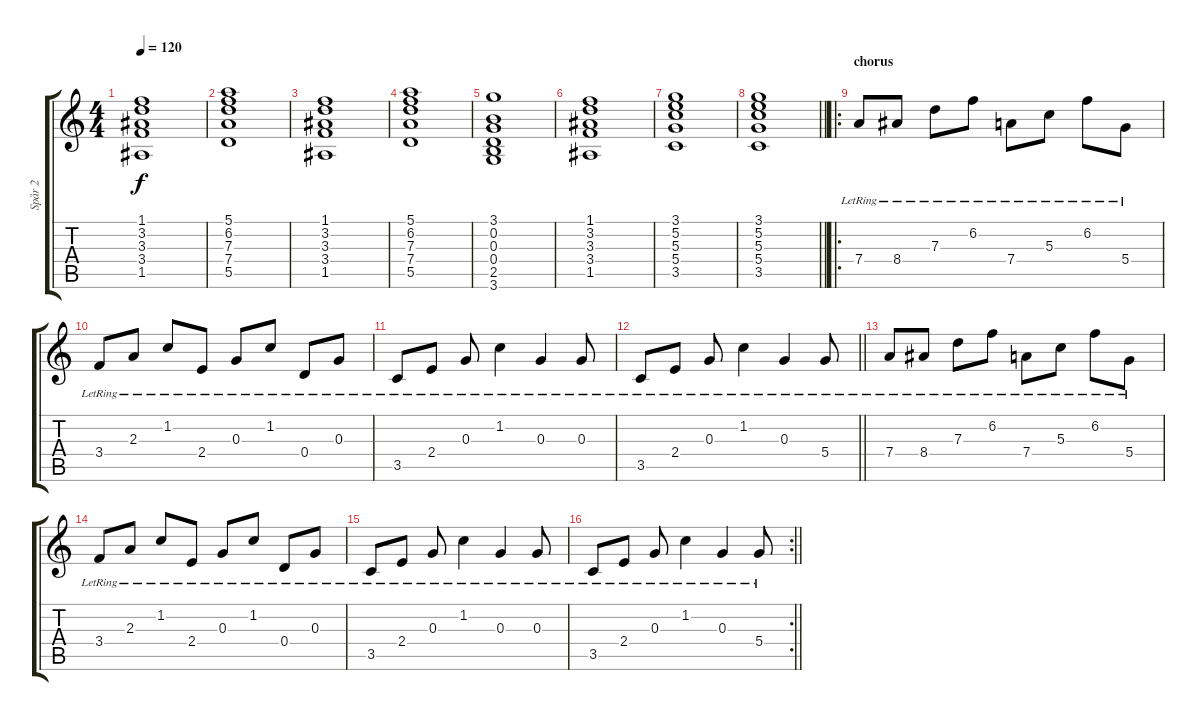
\track ("Spår 2" "Spår 2") {instrument electricguitarjazz}
\staff {score tabs}
\tuning (E4 B3 G3 D3 A2 E2) {hide}
\ts (4 4)
\tempo 120
\clef g2
\ks c
(1.1 3.2 3.3 3.4 1.5).1{dy f} |
(5.1 6.2 7.3 7.4 5.5).1 |
(1.1 3.2 3.3 3.4 1.5).1 |
(5.1 6.2 7.3 7.4 5.5).1 |
(3.1 0.2 0.3 0.4 2.5 3.6).1 |
(1.1 3.2 3.3 3.4 1.5).1 |
(3.1 5.2 5.3 5.4 3.5).1 |
\barLineRight lightlight
(3.1 5.2 5.3 5.4 3.5).1 |
\ro
\section ("" "chorus")
7.4{lr}.8 8.4{lr}.8 7.3{lr}.8 6.2{lr}.8 7.4{lr}.8 5.3{lr}.8 6.2{lr}.8 5.4{lr}.8 |
3.4{lr}.8 2.3{lr}.8 1.2{lr}.8 2.4{lr}.8 0.3{lr}.8 1.2{lr}.8 0.4{lr}.8 0.3{lr}.8 |
3.5{lr}.8 2.4{lr}.8 0.3{lr}.8 1.2{lr}.4 0.3{lr}.4 0.3{lr}.8 |
\barLineRight lightlight
3.5{lr}.8 2.4{lr}.8 0.3{lr}.8 1.2{lr}.4 0.3{lr}.4 5.4{lr}.8 |
7.4{lr}.8 8.4{lr}.8 7.3{lr}.8 6.2{lr}.8 7.4{lr}.8 5.3{lr}.8 6.2{lr}.8 5.4{lr}.8 |
3.4{lr}.8 2.3{lr}.8 1.2{lr}.8 2.4{lr}.8 0.3{lr}.8 1.2{lr}.8 0.4{lr}.8 0.3{lr}.8 |
3.5{lr}.8 2.4{lr}.8 0.3{lr}.8 1.2{lr}.4 0.3{lr}.4 0.3{lr}.8 |
\rc 2
\barLineRight lightlight
3.5{lr}.8 2.4{lr}.8 0.3{lr}.8 1.2{lr}.4 0.3{lr}.4 5.4{lr}.8
